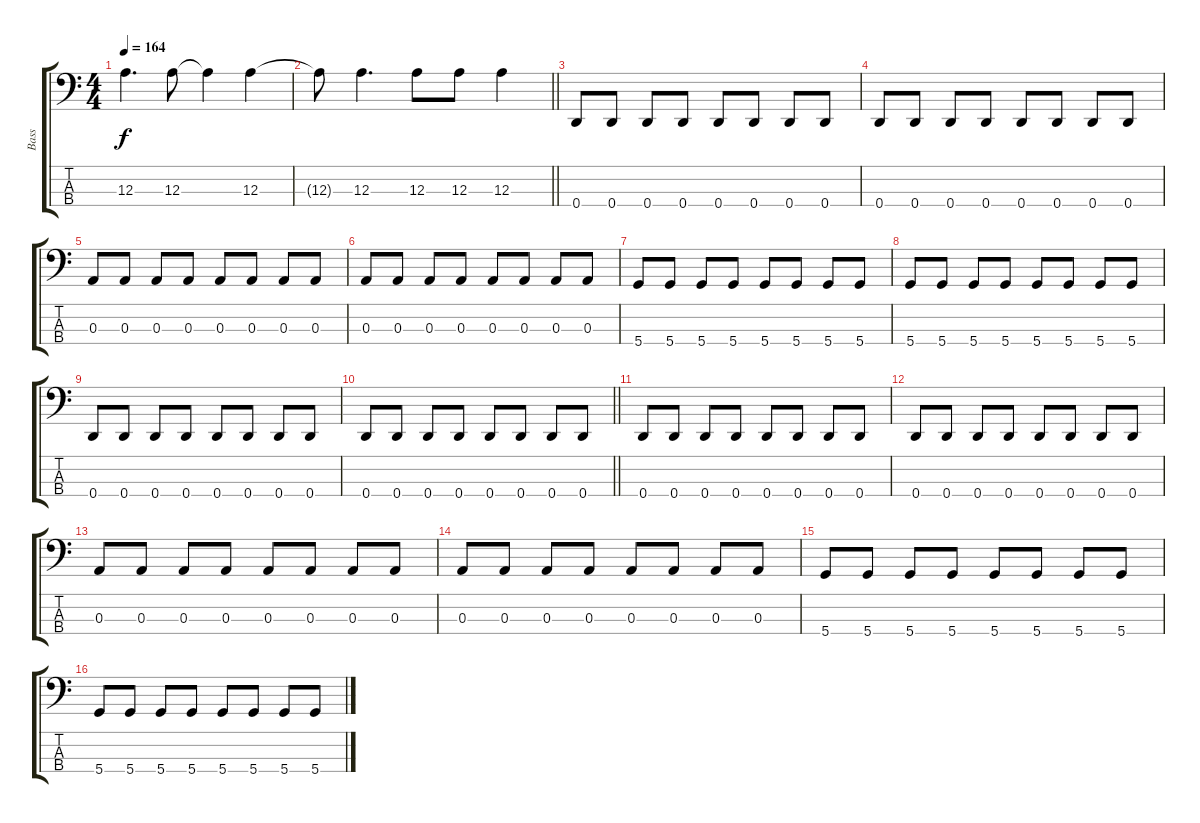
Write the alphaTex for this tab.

\track ("Bass" "Bass") {instrument electricbassfinger}
\staff {score tabs}
\tuning (G2 D2 A1 D1) {hide}
\ts (4 4)
\tempo 164
\clef f4
\ks c
12.3.4{d dy f} 12.3.8 12.3{t}.4 12.3.4 |
\barLineRight lightlight
12.3{t}.8 12.3.4{d} 12.3.8 12.3.8 12.3.4 |
0.4.8 0.4.8 0.4.8 0.4.8 0.4.8 0.4.8 0.4.8 0.4.8 |
0.4.8 0.4.8 0.4.8 0.4.8 0.4.8 0.4.8 0.4.8 0.4.8 |
0.3.8 0.3.8 0.3.8 0.3.8 0.3.8 0.3.8 0.3.8 0.3.8 |
0.3.8 0.3.8 0.3.8 0.3.8 0.3.8 0.3.8 0.3.8 0.3.8 |
5.4.8 5.4.8 5.4.8 5.4.8 5.4.8 5.4.8 5.4.8 5.4.8 |
5.4.8 5.4.8 5.4.8 5.4.8 5.4.8 5.4.8 5.4.8 5.4.8 |
0.4.8 0.4.8 0.4.8 0.4.8 0.4.8 0.4.8 0.4.8 0.4.8 |
\barLineRight lightlight
0.4.8 0.4.8 0.4.8 0.4.8 0.4.8 0.4.8 0.4.8 0.4.8 |
0.4.8 0.4.8 0.4.8 0.4.8 0.4.8 0.4.8 0.4.8 0.4.8 |
0.4.8 0.4.8 0.4.8 0.4.8 0.4.8 0.4.8 0.4.8 0.4.8 |
0.3.8 0.3.8 0.3.8 0.3.8 0.3.8 0.3.8 0.3.8 0.3.8 |
0.3.8 0.3.8 0.3.8 0.3.8 0.3.8 0.3.8 0.3.8 0.3.8 |
5.4.8 5.4.8 5.4.8 5.4.8 5.4.8 5.4.8 5.4.8 5.4.8 |
5.4.8 5.4.8 5.4.8 5.4.8 5.4.8 5.4.8 5.4.8 5.4.8
